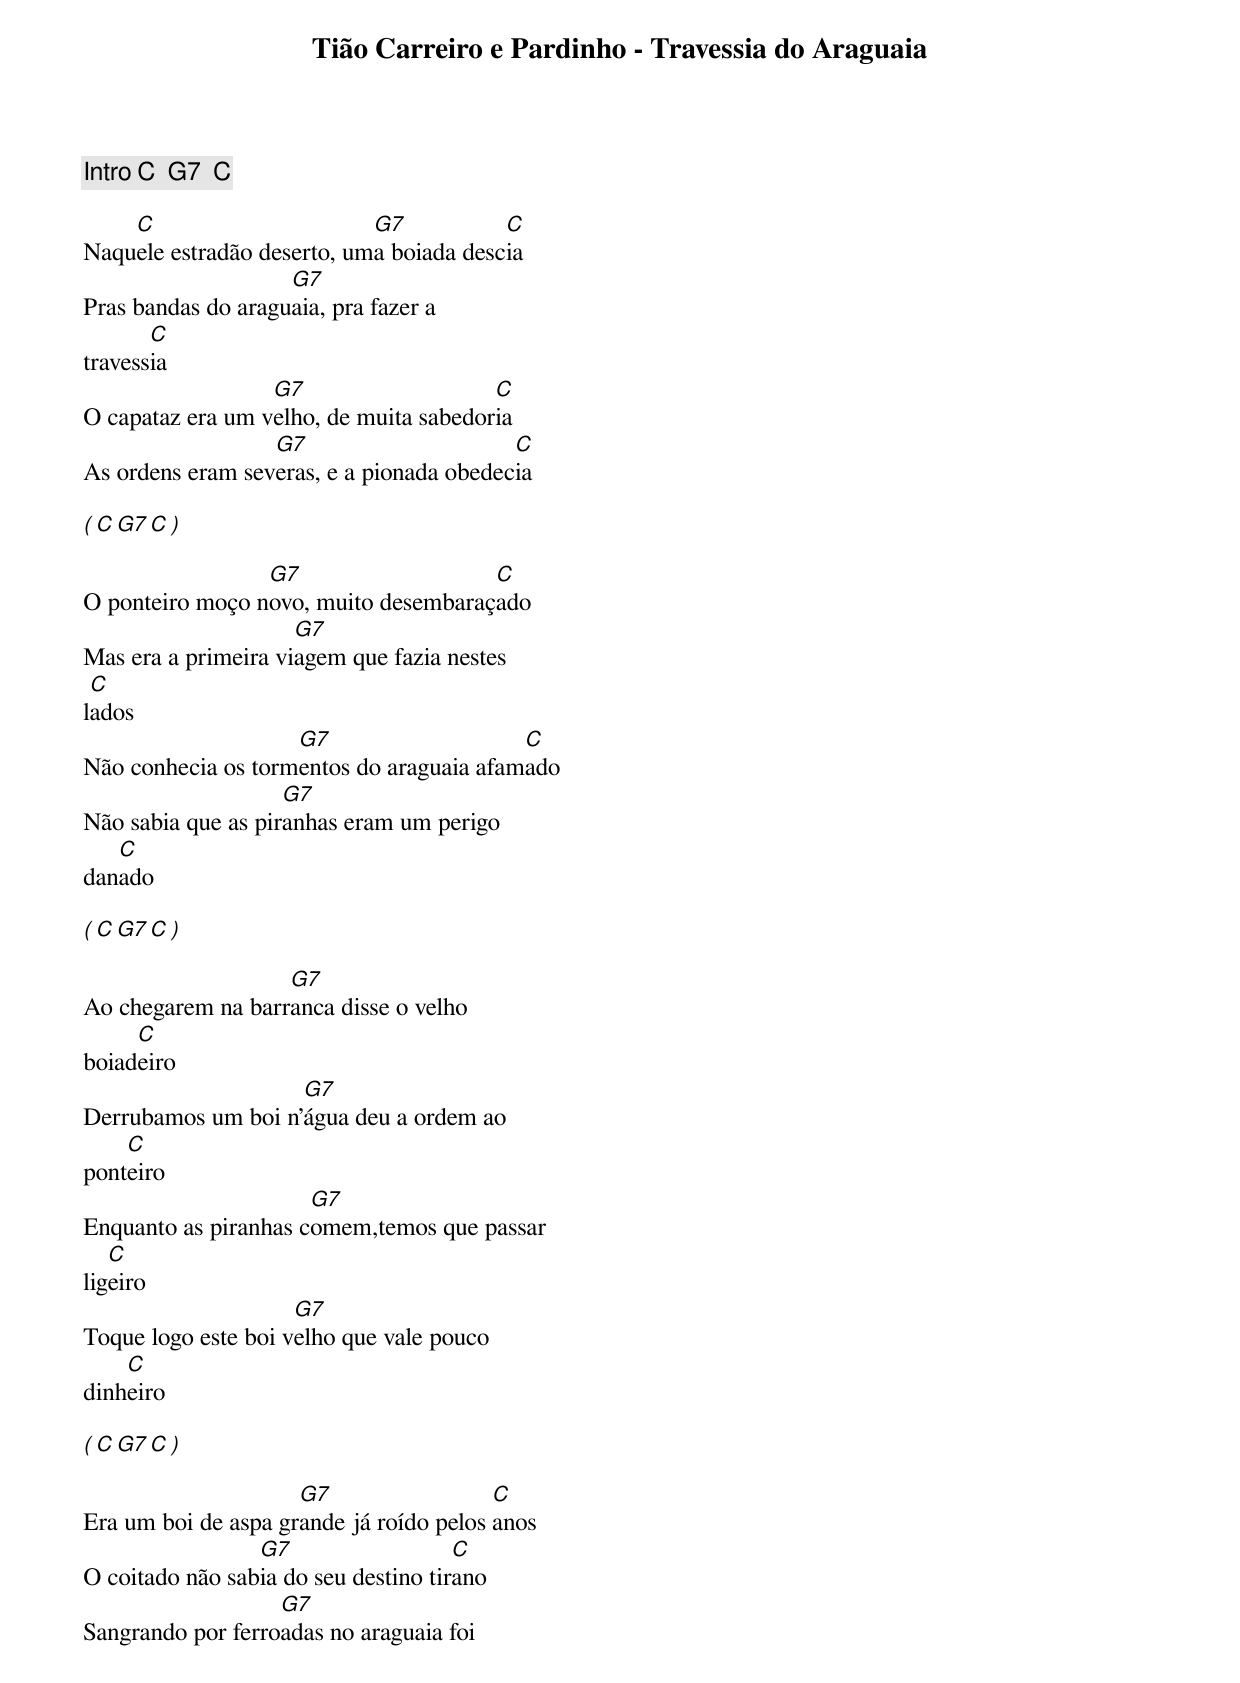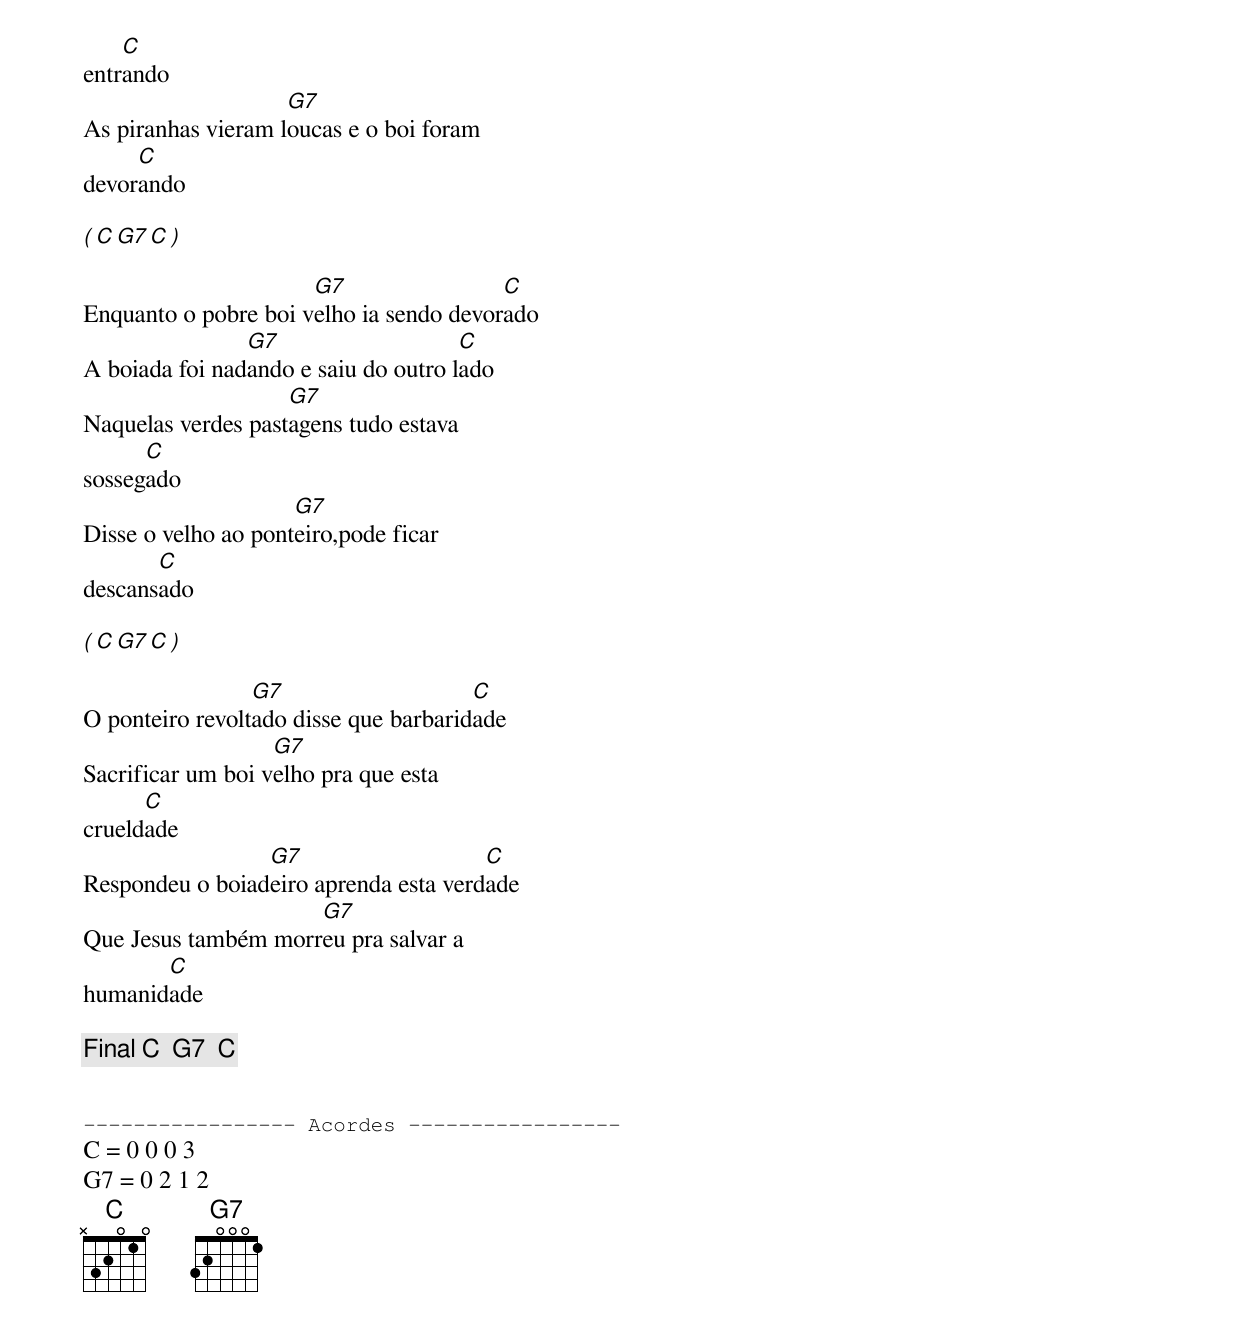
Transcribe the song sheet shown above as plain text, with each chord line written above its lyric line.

Tião Carreiro e Pardinho - Travessia do Araguaia

[Intro] C  G7  C

    C                       G7           C
Naquele estradão deserto, uma boiada descia
                    G7
Pras bandas do araguaia, pra fazer a
       C
travessia
                  G7                    C
O capataz era um velho, de muita sabedoria
                  G7                      C
As ordens eram severas, e a pionada obedecia

( C  G7  C )

                 G7                   C
O ponteiro moço novo, muito desembaraçado
                     G7
Mas era a primeira viagem que fazia nestes
 C
lados
                    G7                    C
Não conhecia os tormentos do araguaia afamado
                    G7
Não sabia que as piranhas eram um perigo
   C
danado

( C  G7  C )

                   G7
Ao chegarem na barranca disse o velho
     C
boiadeiro
                    G7
Derrubamos um boi n'água deu a ordem ao
    C
ponteiro
                      G7
Enquanto as piranhas comem,temos que passar
   C
ligeiro
                     G7
Toque logo este boi velho que vale pouco
    C
dinheiro

( C  G7  C )

                     G7                  C
Era um boi de aspa grande já roído pelos anos
                 G7                   C
O coitado não sabia do seu destino tirano
                   G7
Sangrando por ferroadas no araguaia foi
    C
entrando
                    G7
As piranhas vieram loucas e o boi foram
     C
devorando

( C  G7  C )

                      G7                 C
Enquanto o pobre boi velho ia sendo devorado
                G7                    C
A boiada foi nadando e saiu do outro lado
                    G7
Naquelas verdes pastagens tudo estava
      C
sossegado
                     G7
Disse o velho ao ponteiro,pode ficar
       C
descansado

( C  G7  C )

                 G7                    C
O ponteiro revoltado disse que barbaridade
                   G7
Sacrificar um boi velho pra que esta
      C
crueldade
                 G7                    C
Respondeu o boiadeiro aprenda esta verdade
                     G7
Que Jesus também morreu pra salvar a
       C
humanidade

[Final] C  G7  C


----------------- Acordes -----------------
C = 0 0 0 3
G7 = 0 2 1 2
